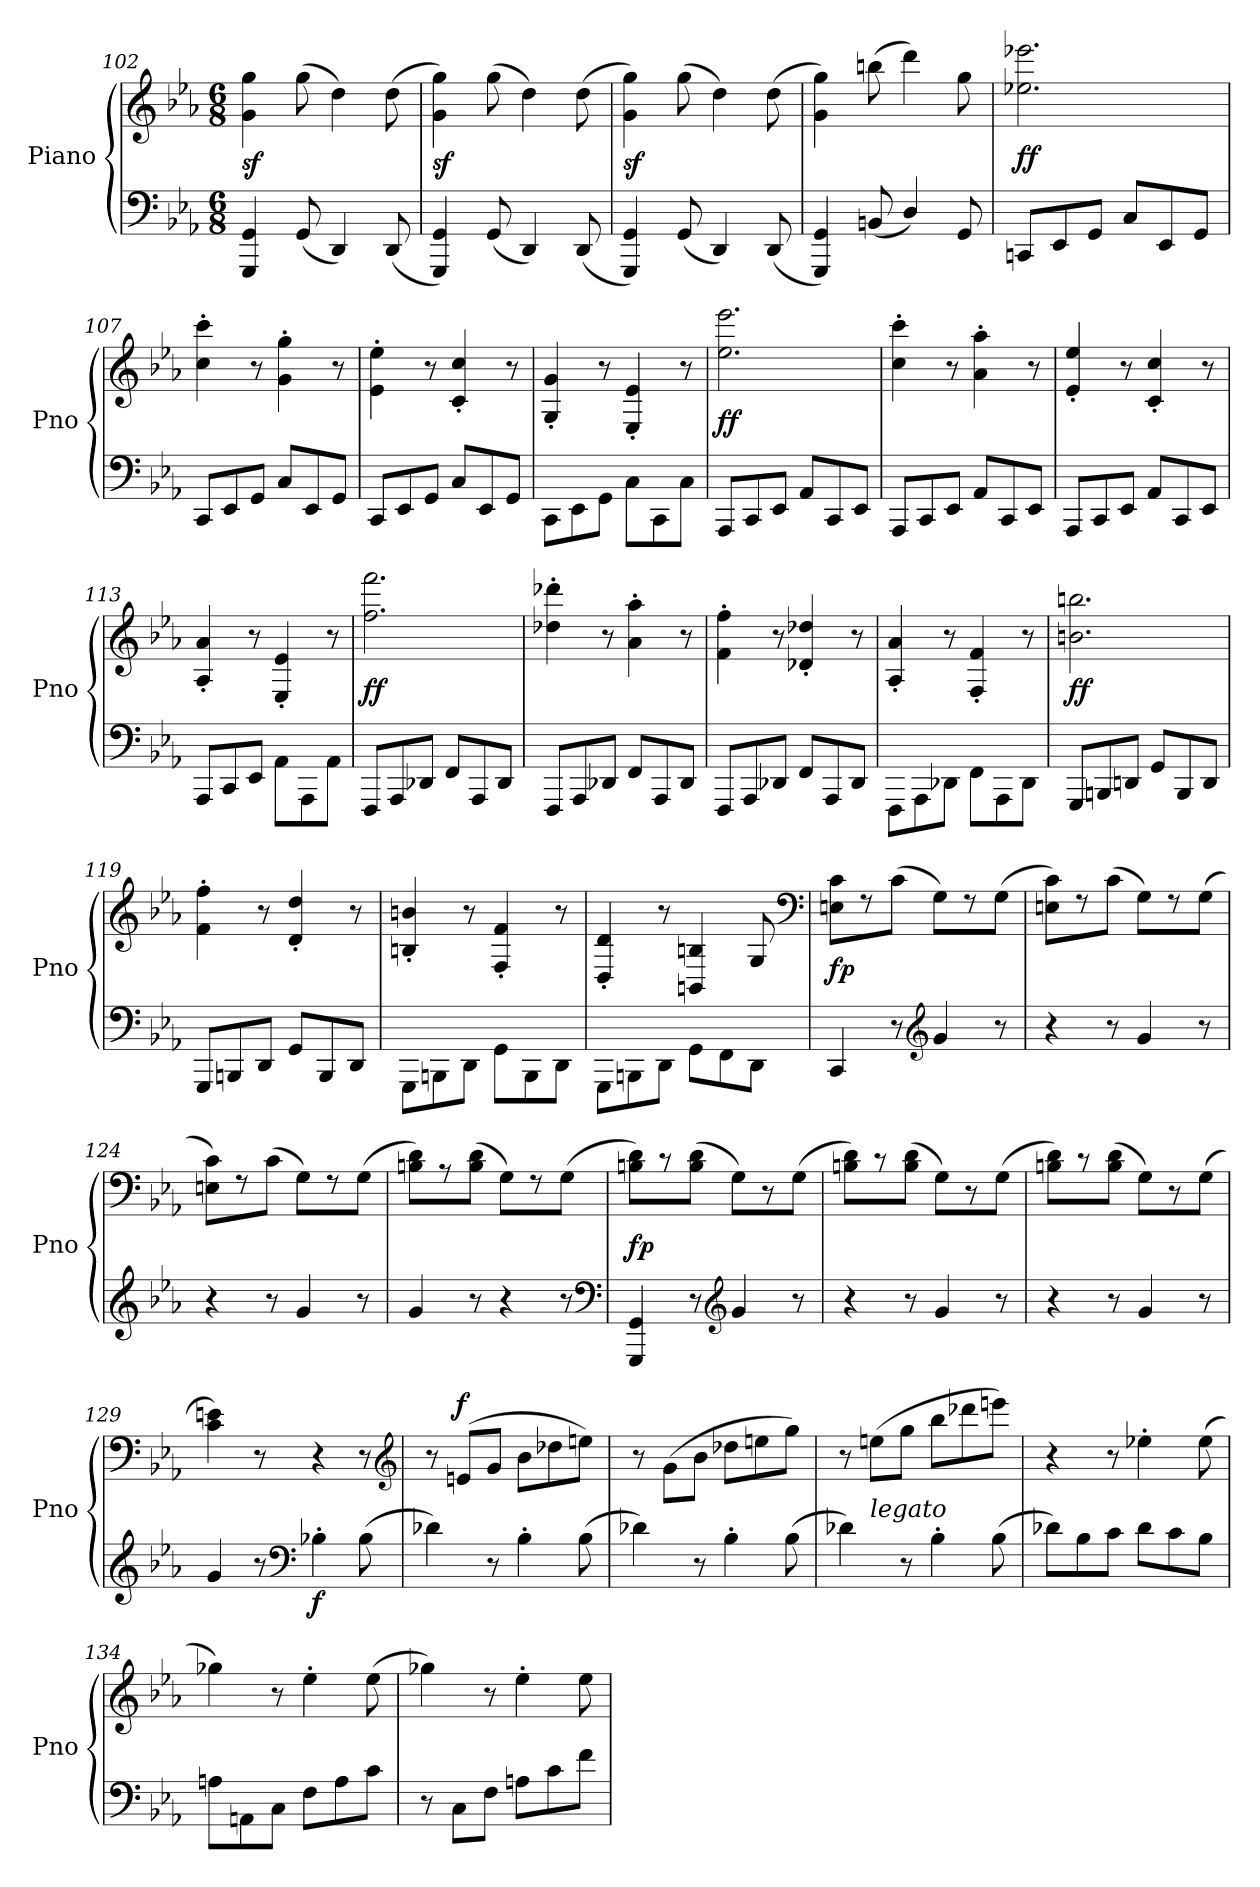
**kern	**kern	**dynam
*part1	*part1	*part1
*staff2	*staff1	*staff1/2
*I"Piano	*	*
*I'Pno	*	*
*clefF4	*clefG2	*
*k[b-e-a-]	*k[b-e-a-]	*
*E-:	*E-:	*
*M6/8	*M6/8	*
=102	=102	=102
4GGG 4GG	4g 4gg	sf
(8GG	(8gg	.
4DD)	4dd)	.
(8DD	(8dd	.
=103	=103	=103
4GGG 4GG)	4g 4gg)	sf
(8GG	(8gg	.
4DD)	4dd)	.
(8DD	(8dd	.
=104	=104	=104
4GGG 4GG)	4g 4gg)	sf
(8GG	(8gg	.
4DD)	4dd)	.
(8DD	(8dd	.
=105	=105	=105
4GGG 4GG)	4g 4gg)	.
(8BBn	(8bbn	.
4D/)	4ddd)	.
8GG	8gg	.
=106	=106	=106
8CCnL	2.ee-X 2.eee-X	ff
8EE-	.	.
8GGJ	.	.
8CL	.	.
8EE-	.	.
8GGJ	.	.
=107	=107	=107
8CCL	4cc' 4ccc'	.
8EE-	.	.
8GGJ	8r	.
8CL	4g' 4gg'	.
8EE-	.	.
8GGJ	8r	.
=108	=108	=108
8CCL	4e-'\ 4ee-'\	.
8EE-	.	.
8GGJ	8r	.
8CL	4c' 4cc'	.
8EE-	.	.
8GGJ	8r	.
=109	=109	=109
8CC\L	4G'>/ 4g'>/	.
8EE-\	.	.
8GGJ	8r	.
8C\L	4E-'>/ 4e-'>/	.
8CC\	.	.
8CJ	8r	.
=110	=110	=110
8AAA-L	2.ee- 2.eee-	ff
8CC	.	.
8EE-J	.	.
8AA-L	.	.
8CC	.	.
8EE-J	.	.
=111	=111	=111
8AAA-L	4cc' 4ccc'	.
8CC	.	.
8EE-J	8r	.
8AA-L	4a-' 4aa-'	.
8CC	.	.
8EE-J	8r	.
=112	=112	=112
8AAA-L	4e-' 4ee-'	.
8CC	.	.
8EE-J	8r	.
8AA-L	4c' 4cc'	.
8CC	.	.
8EE-J	8r	.
=113	=113	=113
8AAA-L	4A-' 4a-'	.
8CC	.	.
8EE-J	8r	.
8AA-\L	4E-'>/ 4e-'>/	.
8AAA-\	.	.
8AA-J	8r	.
=114	=114	=114
8FFFL	2.ff 2.fff	ff
8AAA-	.	.
8DD-XJ	.	.
8FFL	.	.
8AAA-	.	.
8DD-J	.	.
=115	=115	=115
8FFFL	4dd-X' 4ddd-X'	.
8AAA-	.	.
8DD-XJ	8r	.
8FFL	4a-' 4aa-'	.
8AAA-	.	.
8DD-J	8r	.
=116	=116	=116
8FFFL	4f' 4ff'	.
8AAA-	.	.
8DD-XJ	8r	.
8FFL	4d-X' 4dd-X'	.
8AAA-	.	.
8DD-J	8r	.
=117	=117	=117
8FFF\L	4A-'>/ 4a-'>/	.
8AAA-\	.	.
8DD-XJ	8r	.
8FF\L	4F'>/ 4f'>/	.
8AAA-\	.	.
8DD-J	8r	.
=118	=118	=118
8GGGL	2.bn 2.bbn	ff
8BBBn	.	.
8DDnJ	.	.
8GGL	.	.
8BBB	.	.
8DDJ	.	.
=119	=119	=119
8GGGL	4f' 4ff'	.
8BBBn	.	.
8DDJ	8r	.
8GGL	4d' 4dd'	.
8BBB	.	.
8DDJ	8r	.
=120	=120	=120
8GGG\L	4Bn' 4bn'	.
8BBBn\	.	.
8DD\J	8r	.
8GG\L	4F'>/ 4f'>/	.
8BBB\	.	.
8DDJ	8r	.
=121	=121	=121
8GGG\L	4D'>/ 4d'>/	.
8BBBn\	.	.
8DDJ	8r	.
8GG\L	4BBn/ 4Bn/	.
8FF\	.	.
8DD\J	8G/	.
*	*clefF4	*
=122	=122	=122
4CC	8En 8cL	fp
.	8rF	.
8r	(8cJ	.
*clefG2	*	*
4g	8GL)	.
.	8rF	.
8r	(8GJ	.
=123	=123	=123
4r	8En 8cL)	.
.	8rF	.
8r	(8cJ	.
4g	8GL)	.
.	8rF	.
8r	(8GJ	.
=124	=124	=124
4r	8En 8cL)	.
.	8rF	.
8r	(8cJ	.
4g	8GL)	.
.	8rF	.
8r	(8GJ	.
=125	=125	=125
4g	8Bn 8dL)	.
.	8rA	.
8r	(8B 8dJ	.
4r	8GL)	.
.	8rF	.
8r	(8GJ	.
*clefF4	*	*
=126	=126	=126
4GGG 4GG	8Bn 8dL)	fp
.	8r	.
8r	(8B 8dJ	.
*clefG2	*	*
4g	8GL)	.
.	8r	.
8r	(8GJ	.
=127	=127	=127
4r	8Bn 8dL)	.
.	8r	.
8r	(8B 8dJ	.
4g	8GL)	.
.	8r	.
8r	(8GJ	.
=128	=128	=128
4r	8Bn 8dL)	.
.	8r	.
8r	(8B 8dJ	.
4g	8GL)	.
.	8r	.
8r	(8GJ	.
=129	=129	=129
4g	4c 4en)	.
8r	8r	.
*clefF4	*	*
!	!	!LO:DY:b=2
4B-X'	4r	f
(8B-	8r	.
*	*clefG2	*
=130	=130	=130
4d-X)	8r	.
!	!	!LO:DY:a
.	(>8enL	f
8r	8gJ	.
4B-'	8b-L	.
.	8dd-X	.
(8B-	8eenJ)	.
=131	=131	=131
4d-X)	8r	.
.	(8g\L	.
8r	8b-\J	.
4B-'	8dd-XL	.
.	8een	.
(8B-	8ggJ)	.
=132	=132	=132
4d-X)	8r	.
!	!LO:TX:c:i:t=legato	!
.	(8eenL	.
8r	8ggJ	.
4B-'	8bb-L	.
.	8ddd-X	.
(8B-	8eeenJ)	.
=133	=133	=133
8d-XL)	4r	.
8B-	.	.
8cJ	8r	.
8d-L	4ee-X'	.
8c	.	.
8B-J	(8ee-	.
=134	=134	=134
8AnL	4gg-X)	.
8AAn	.	.
8CJ	8r	.
8FL	4ee-'	.
8A	.	.
8cJ	(8ee-	.
=135	=135	=135
8r	4gg-X)	.
8CL	.	.
8FJ	8r	.
8AnL	4ee-'	.
8c	.	.
8fJ	8ee-	.
=	=	=
*-	*-	*-
